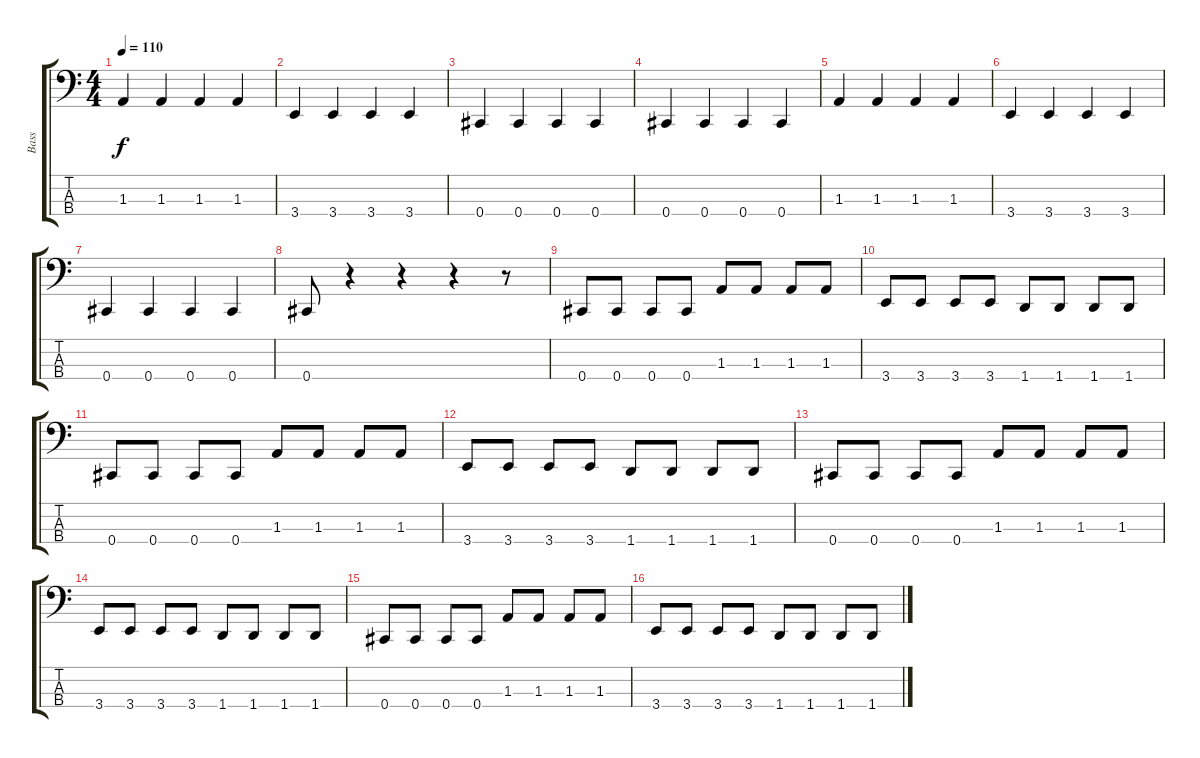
\track ("Bass" "Bass") {instrument electricbassfinger}
\staff {score tabs}
\tuning (Gb2 Db2 Ab1 Db1) {hide}
\ts (4 4)
\tempo 110
\clef f4
\ks c
1.3.4{dy f} 1.3.4 1.3.4 1.3.4 |
3.4.4 3.4.4 3.4.4 3.4.4 |
0.4.4 0.4.4 0.4.4 0.4.4 |
0.4.4 0.4.4 0.4.4 0.4.4 |
1.3.4 1.3.4 1.3.4 1.3.4 |
3.4.4 3.4.4 3.4.4 3.4.4 |
0.4.4 0.4.4 0.4.4 0.4.4 |
0.4.8 r.4 r.4 r.4 r.8 |
0.4.8 0.4.8 0.4.8 0.4.8 1.3.8 1.3.8 1.3.8 1.3.8 |
3.4.8 3.4.8 3.4.8 3.4.8 1.4.8 1.4.8 1.4.8 1.4.8 |
0.4.8 0.4.8 0.4.8 0.4.8 1.3.8 1.3.8 1.3.8 1.3.8 |
3.4.8 3.4.8 3.4.8 3.4.8 1.4.8 1.4.8 1.4.8 1.4.8 |
0.4.8 0.4.8 0.4.8 0.4.8 1.3.8 1.3.8 1.3.8 1.3.8 |
3.4.8 3.4.8 3.4.8 3.4.8 1.4.8 1.4.8 1.4.8 1.4.8 |
0.4.8 0.4.8 0.4.8 0.4.8 1.3.8 1.3.8 1.3.8 1.3.8 |
3.4.8 3.4.8 3.4.8 3.4.8 1.4.8 1.4.8 1.4.8 1.4.8
